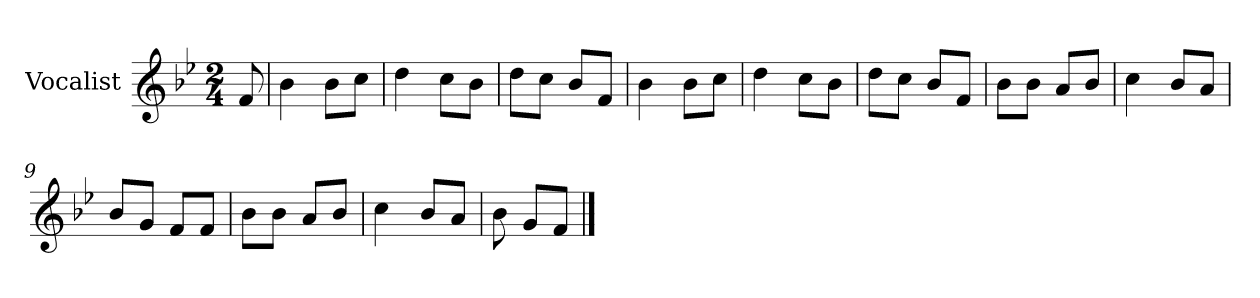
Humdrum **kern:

**kern
*part1
*staff1
*I"Vocalist
*k[b-e-]
*B-:
*M2/4
=
8f
=1
4b-
8b-L
8ccJ
=2
4dd
8ccL
8b-J
=3
8ddL
8ccJ
8b-L
8fJ
=4
4b-
8b-L
8ccJ
=5
4dd
8ccL
8b-J
=6
8ddL
8ccJ
8b-L
8fJ
=7
8b-L
8b-J
8aL
8b-J
=8
4cc
8b-L
8aJ
=9
8b-L
8gJ
8fL
8fJ
=10
8b-L
8b-J
8aL
8b-J
=11
4cc
8b-L
8aJ
=12
8b-
8gL
8fJ
==
*-
